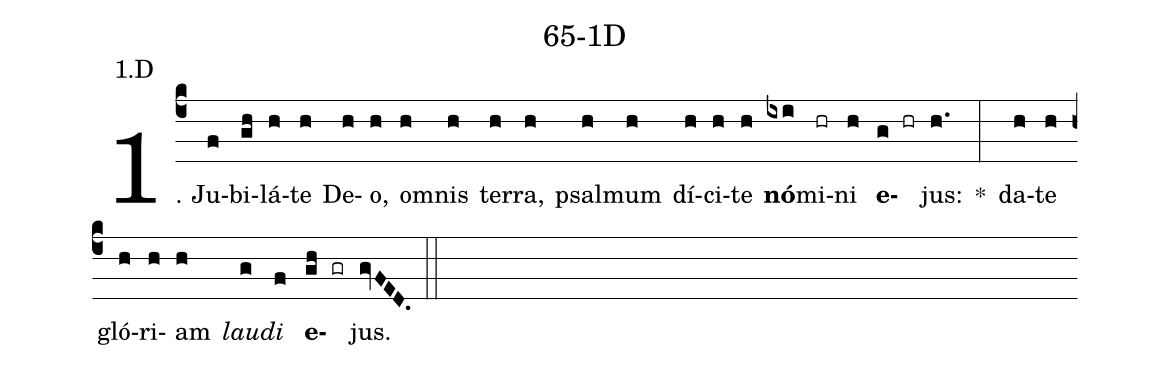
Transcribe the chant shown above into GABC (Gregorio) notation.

name: 65-1D;
annotation: 1.D;
%%
(c4)1. Ju(f)bi(gh)lá(h)te(h) De(h)o,(h) om(h)nis(h) ter(h)ra,(h) psal(h)mum(h) dí(h)ci(h)te(h) <b>nó</b>(ixi)mi(hr)ni(h) <b>e</b>(g hr)jus:(h.) *(:) da(h)te(h) gló(h)ri(h)am(h) <i>lau</i>(g)<i>di</i>(f) <b>e</b>(gh gr)jus.(gvFED.) (::)
